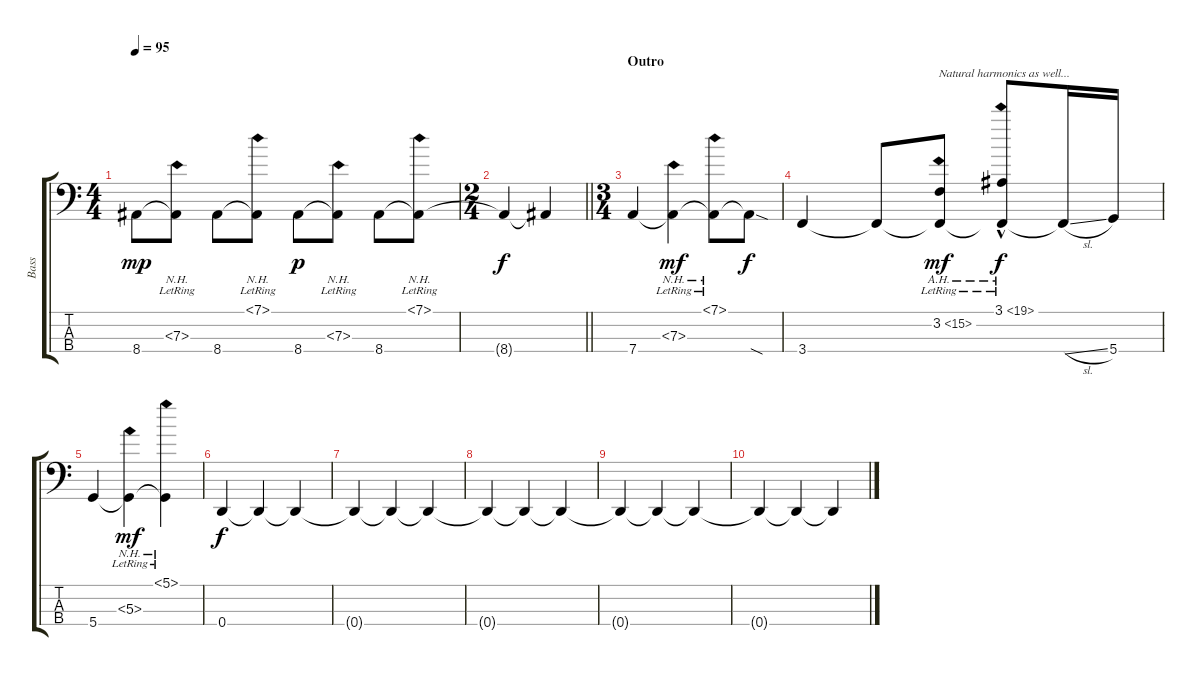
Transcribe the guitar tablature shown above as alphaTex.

\track ("Bass" "Bass") {instrument electricbassfinger}
\staff {score tabs}
\tuning (G2 D2 A1 D1) {hide}
\ts (4 4)
\tempo 95
\clef f4
\ks c
8.4.8{dy mp} (7.3{nh lr} 8.4{t}).8 8.4.8 (7.1{nh lr} 8.4{t}).8 8.4.8{dy p} (7.3{nh lr} 8.4{t}).8 8.4.8 (7.1{nh lr} 8.4{t}).8 |
\ts (2 4)
\barLineRight lightlight
8.4{t}.4{dy f} 8.4{t}.4 |
\ts (3 4)
\section ("" "Outro")
7.4.4 (7.3{nh lr} 7.4{t}).4{dy mf} (7.1{nh lr} 7.4{t}).8 7.4{sod t}.8{dy f} |
3.4.4 3.4{t}.8 (3.2{ah 12 lr} 3.4{t}).8{txt "Natural harmonics as well..." dy mf} (3.1{ah 16 hac lr} 3.4{t}).8{dy f} 3.4{sl t}.16 5.4.16 |
5.4.4 (5.3{nh lr} 5.4{t}).4{dy mf} (5.1{nh lr} 5.4{t}).4 |
0.4.4{dy f} 0.4{t}.4 0.4{t}.4 |
0.4{t}.4 0.4{t}.4 0.4{t}.4 |
0.4{t}.4 0.4{t}.4 0.4{t}.4 |
0.4{t}.4 0.4{t}.4 0.4{t}.4 |
0.4{t}.4 0.4{t}.4 0.4{t}.4
